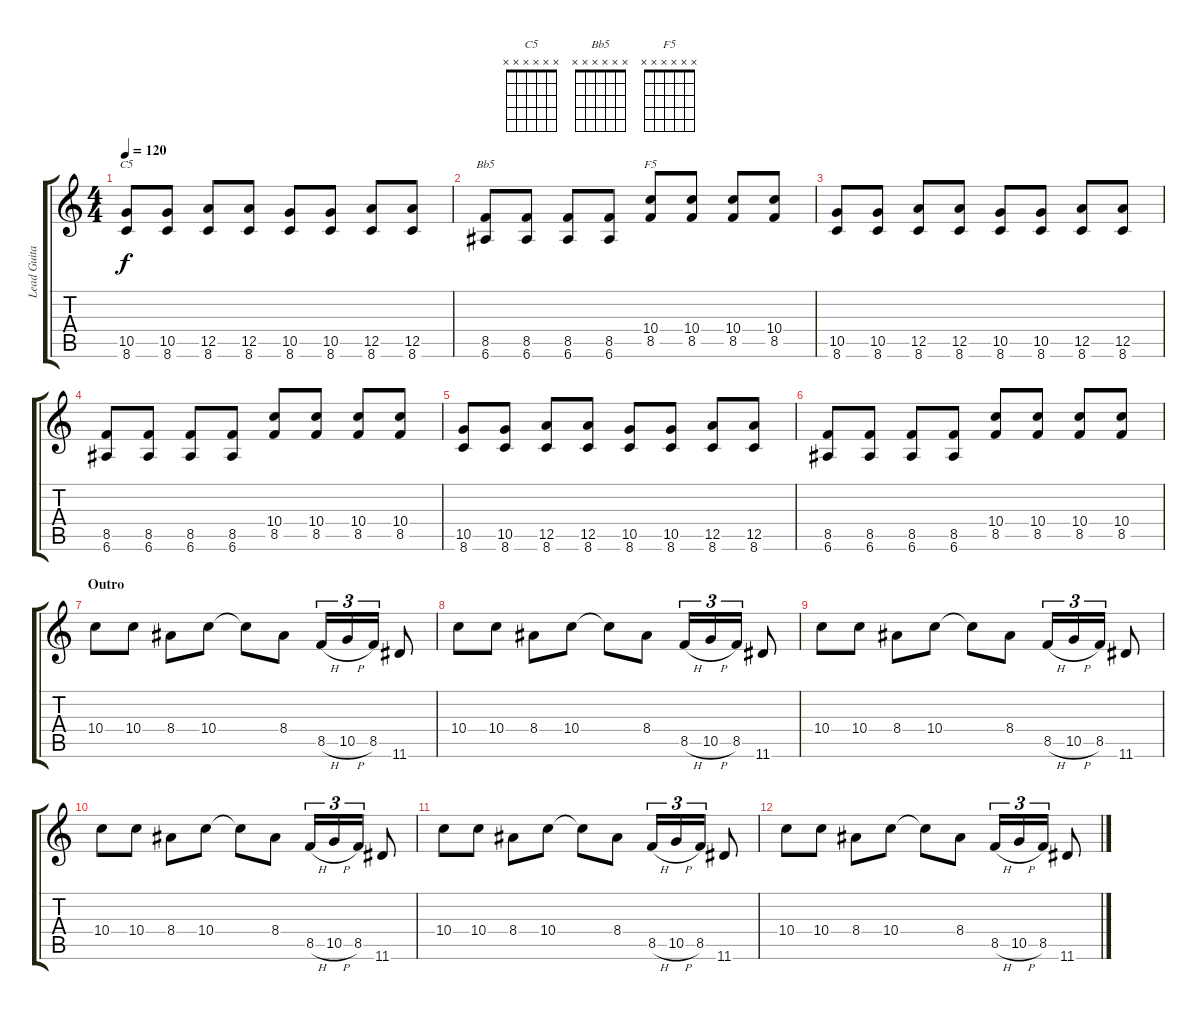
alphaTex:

\track ("Lead Guitar " "Lead Guita") {instrument overdrivenguitar}
\staff {score tabs}
\tuning (E4 B3 G3 D3 A2 E2) {hide}
\chord ("C5" x x x x x x)
\chord ("Bb5" x x x x x x)
\chord ("F5" x x x x x x)
\ts (4 4)
\tempo 120
\clef g2
\ks c
(10.5 8.6).8{ch "C5" dy f} (10.5 8.6).8 (12.5 8.6).8 (12.5 8.6).8 (10.5 8.6).8 (10.5 8.6).8 (12.5 8.6).8 (12.5 8.6).8 |
(8.5 6.6).8{ch "Bb5"} (8.5 6.6).8 (8.5 6.6).8 (8.5 6.6).8 (10.4 8.5).8{ch "F5"} (10.4 8.5).8 (10.4 8.5).8 (10.4 8.5).8 |
(10.5 8.6).8 (10.5 8.6).8 (12.5 8.6).8 (12.5 8.6).8 (10.5 8.6).8 (10.5 8.6).8 (12.5 8.6).8 (12.5 8.6).8 |
(8.5 6.6).8 (8.5 6.6).8 (8.5 6.6).8 (8.5 6.6).8 (10.4 8.5).8 (10.4 8.5).8 (10.4 8.5).8 (10.4 8.5).8 |
(10.5 8.6).8 (10.5 8.6).8 (12.5 8.6).8 (12.5 8.6).8 (10.5 8.6).8 (10.5 8.6).8 (12.5 8.6).8 (12.5 8.6).8 |
(8.5 6.6).8 (8.5 6.6).8 (8.5 6.6).8 (8.5 6.6).8 (10.4 8.5).8 (10.4 8.5).8 (10.4 8.5).8 (10.4 8.5).8 |
\section ("" "Outro")
10.4.8 10.4.8 8.4.8 10.4.8 10.4{t}.8 8.4.8 8.5{h}.16{tu (3 2)} 10.5{h}.16{tu (3 2)} 8.5.16{tu (3 2)} 11.6.8 |
10.4.8 10.4.8 8.4.8 10.4.8 10.4{t}.8 8.4.8 8.5{h}.16{tu (3 2)} 10.5{h}.16{tu (3 2)} 8.5.16{tu (3 2)} 11.6.8 |
10.4.8{volume 0} 10.4.8 8.4.8 10.4.8 10.4{t}.8 8.4.8 8.5{h}.16{tu (3 2)} 10.5{h}.16{tu (3 2)} 8.5.16{tu (3 2)} 11.6.8 |
10.4.8 10.4.8 8.4.8 10.4.8 10.4{t}.8 8.4.8 8.5{h}.16{tu (3 2)} 10.5{h}.16{tu (3 2)} 8.5.16{tu (3 2)} 11.6.8 |
10.4.8 10.4.8 8.4.8 10.4.8 10.4{t}.8 8.4.8 8.5{h}.16{tu (3 2)} 10.5{h}.16{tu (3 2)} 8.5.16{tu (3 2)} 11.6.8 |
10.4.8 10.4.8 8.4.8 10.4.8 10.4{t}.8 8.4.8 8.5{h}.16{tu (3 2)} 10.5{h}.16{tu (3 2)} 8.5.16{tu (3 2)} 11.6.8
